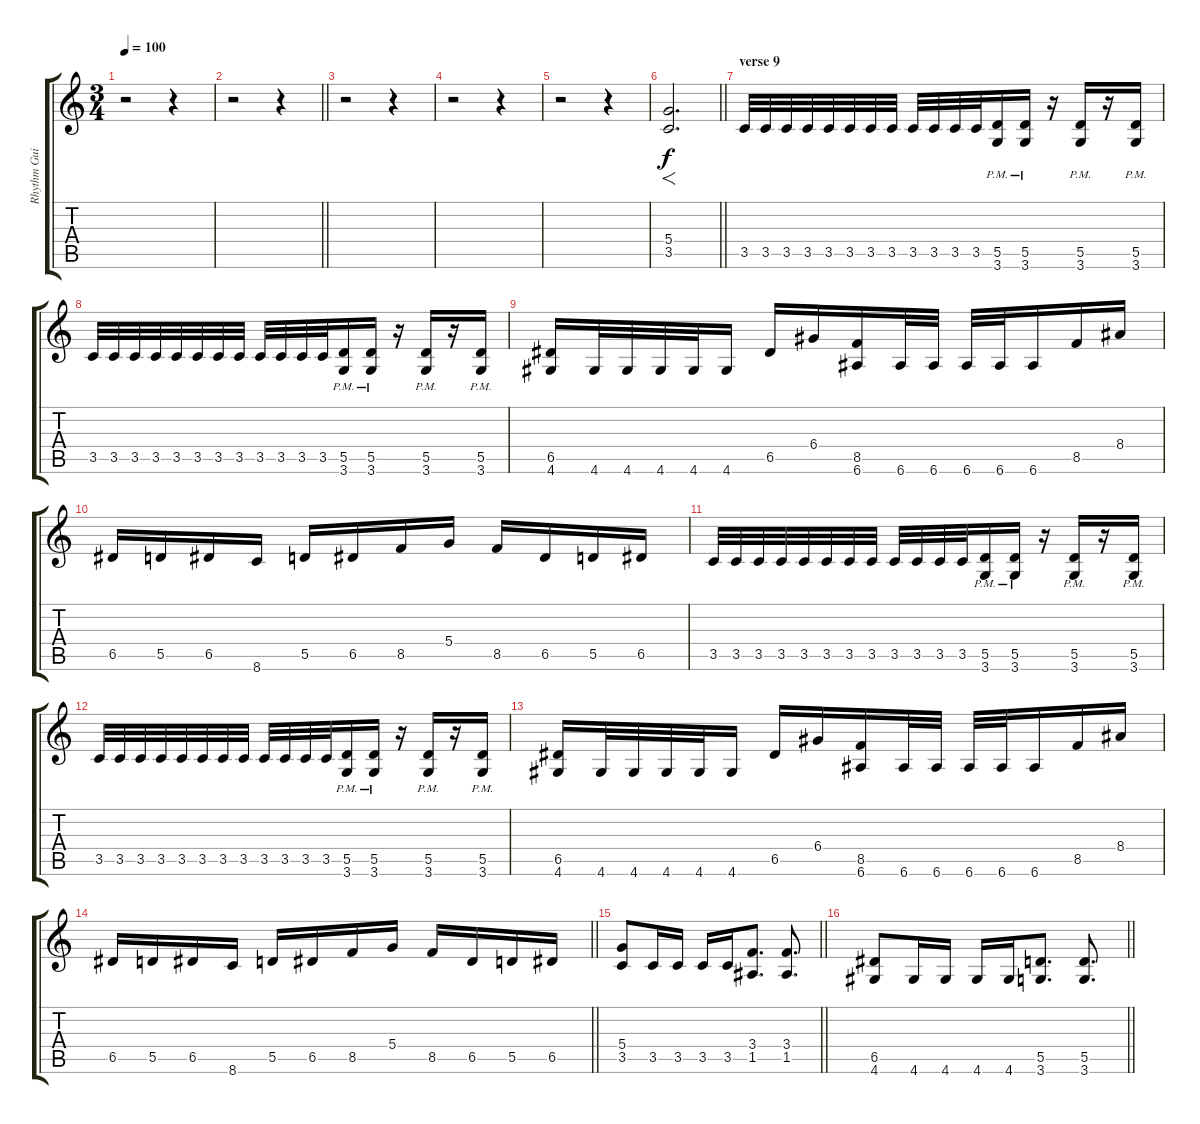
\track ("Rhythm Guitar L" "Rhythm Gui") {instrument distortionguitar}
\staff {score tabs}
\tuning (E4 B3 G3 D3 A2 E2) {hide}
\ts (3 4)
\tempo 100
\clef g2
\ks c
r.2{dy p} r.4 |
\barLineRight lightlight
r.2 r.4 |
r.2 r.4 |
r.2 r.4 |
r.2 r.4 |
\barLineRight lightlight
(5.4 3.5).2{f d dy f} |
\section ("" "verse 9")
3.5.32 3.5.32 3.5.32 3.5.32 3.5.32 3.5.32 3.5.32 3.5.32 3.5.32 3.5.32 3.5.32 3.5.32 (5.5{pm} 3.6).16 (5.5{pm} 3.6).16 r.16 (5.5{pm} 3.6).16 r.16 (5.5{pm} 3.6).16 |
3.5.32 3.5.32 3.5.32 3.5.32 3.5.32 3.5.32 3.5.32 3.5.32 3.5.32 3.5.32 3.5.32 3.5.32 (5.5{pm} 3.6).16 (5.5{pm} 3.6).16 r.16 (5.5{pm} 3.6).16 r.16 (5.5{pm} 3.6).16 |
(6.5 4.6).16 4.6.32 4.6.32 4.6.32 4.6.32 4.6.16 6.5.16 6.4.16 (8.5 6.6).16 6.6.32 6.6.32 6.6.32 6.6.32 6.6.16 8.5.16 8.4.16 |
6.5.16 5.5.16 6.5.16 8.6.16 5.5.16 6.5.16 8.5.16 5.4.16 8.5.16 6.5.16 5.5.16 6.5.16 |
3.5.32 3.5.32 3.5.32 3.5.32 3.5.32 3.5.32 3.5.32 3.5.32 3.5.32 3.5.32 3.5.32 3.5.32 (5.5{pm} 3.6).16 (5.5{pm} 3.6).16 r.16 (5.5{pm} 3.6).16 r.16 (5.5{pm} 3.6).16 |
3.5.32 3.5.32 3.5.32 3.5.32 3.5.32 3.5.32 3.5.32 3.5.32 3.5.32 3.5.32 3.5.32 3.5.32 (5.5{pm} 3.6).16 (5.5{pm} 3.6).16 r.16 (5.5{pm} 3.6).16 r.16 (5.5{pm} 3.6).16 |
(6.5 4.6).16 4.6.32 4.6.32 4.6.32 4.6.32 4.6.16 6.5.16 6.4.16 (8.5 6.6).16 6.6.32 6.6.32 6.6.32 6.6.32 6.6.16 8.5.16 8.4.16 |
\barLineRight lightlight
6.5.16 5.5.16 6.5.16 8.6.16 5.5.16 6.5.16 8.5.16 5.4.16 8.5.16 6.5.16 5.5.16 6.5.16 |
\section ("" "")
\barLineRight lightlight
(5.4 3.5).8 3.5.16 3.5.16 3.5.16 3.5.16 (3.4 1.5).8{d} (3.4 1.5).8{d} |
\barLineRight lightlight
(6.5 4.6).8 4.6.16 4.6.16 4.6.16 4.6.16 (5.5 3.6).8{d} (5.5 3.6).8{d}
